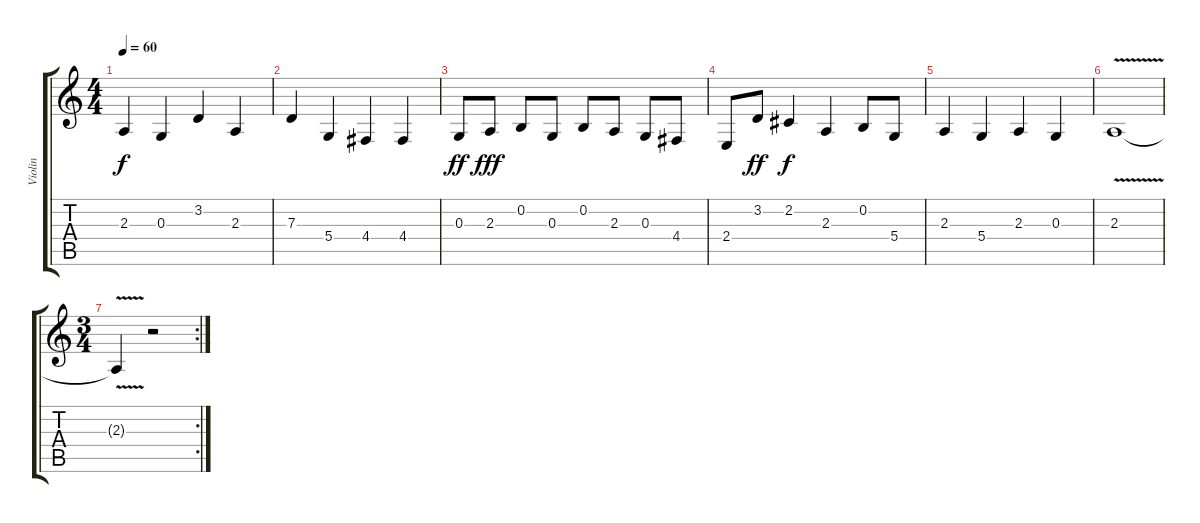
\track ("Violin" "Violin") {instrument violin}
\staff {score tabs}
\tuning (E4 B3 G3 D3 A2 E2) {hide}
\ts (4 4)
\tempo 60
\clef g2
\ks c
2.3.4{dy f} 0.3.4 3.2.4 2.3.4 |
7.3.4 5.4.4 4.4.4 4.4.4 |
0.3.8{dy ff} 2.3.8{dy fff} 0.2.8 0.3.8 0.2.8 2.3.8 0.3.8 4.4.8 |
2.4.8 3.2.8{dy ff} 2.2.4{dy f} 2.3.4 0.2.8 5.4.8 |
2.3.4 5.4.4 2.3.4 0.3.4 |
2.3{v}.1 |
\rc 2
\ts (3 4)
2.3{t}.4 r.2
